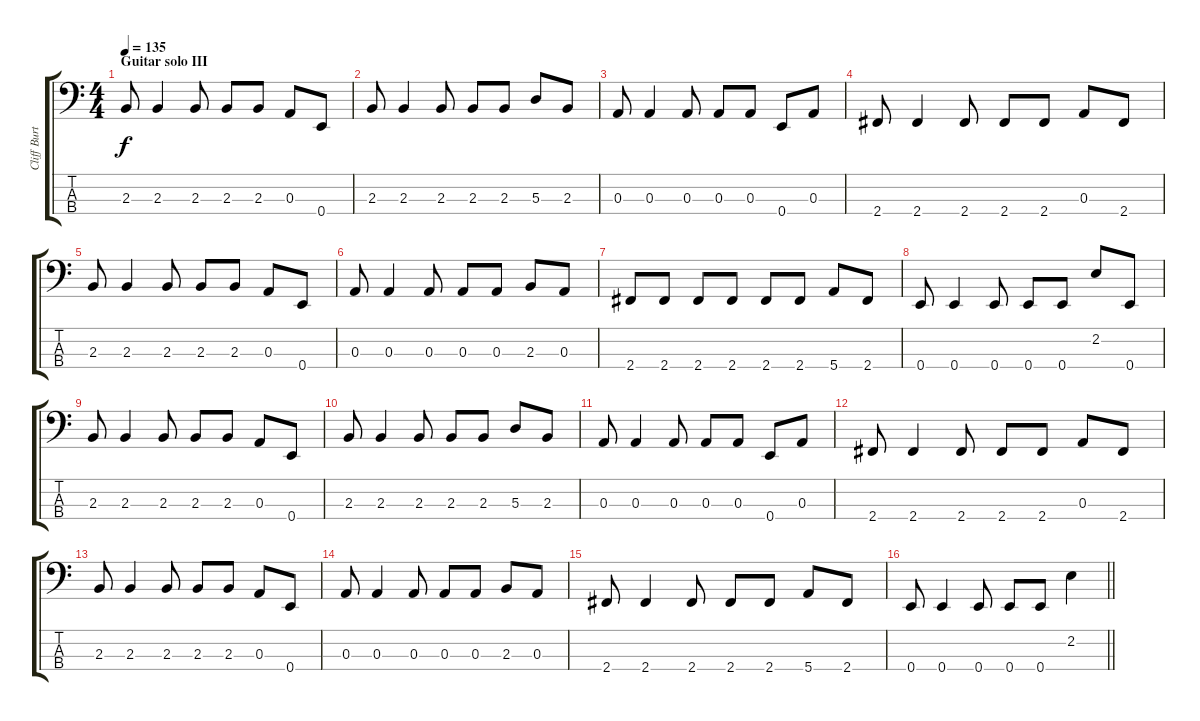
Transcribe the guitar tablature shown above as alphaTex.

\track ("Cliff Burton (Bass)" "Cliff Burt") {instrument electricbassfinger}
\staff {score tabs}
\tuning (G2 D2 A1 E1) {hide}
\ts (4 4)
\section ("" "Guitar solo III")
\tempo 135
\clef f4
\ks c
2.3.8{dy f instrument electricbassfinger} 2.3.4 2.3.8 2.3.8 2.3.8 0.3.8 0.4.8 |
2.3.8 2.3.4 2.3.8 2.3.8 2.3.8 5.3.8 2.3.8 |
0.3.8 0.3.4 0.3.8 0.3.8 0.3.8 0.4.8 0.3.8 |
2.4.8 2.4.4 2.4.8 2.4.8 2.4.8 0.3.8 2.4.8 |
2.3.8 2.3.4 2.3.8 2.3.8 2.3.8 0.3.8 0.4.8 |
0.3.8 0.3.4 0.3.8 0.3.8 0.3.8 2.3.8 0.3.8 |
2.4.8 2.4.8 2.4.8 2.4.8 2.4.8 2.4.8 5.4.8 2.4.8 |
0.4.8 0.4.4 0.4.8 0.4.8 0.4.8 2.2.8 0.4.8 |
2.3.8 2.3.4 2.3.8 2.3.8 2.3.8 0.3.8 0.4.8 |
2.3.8 2.3.4 2.3.8 2.3.8 2.3.8 5.3.8 2.3.8 |
0.3.8 0.3.4 0.3.8 0.3.8 0.3.8 0.4.8 0.3.8 |
2.4.8 2.4.4 2.4.8 2.4.8 2.4.8 0.3.8 2.4.8 |
2.3.8 2.3.4 2.3.8 2.3.8 2.3.8 0.3.8 0.4.8 |
0.3.8 0.3.4 0.3.8 0.3.8 0.3.8 2.3.8 0.3.8 |
2.4.8 2.4.4 2.4.8 2.4.8 2.4.8 5.4.8 2.4.8 |
\barLineRight lightlight
0.4.8 0.4.4 0.4.8 0.4.8 0.4.8 2.2.4
